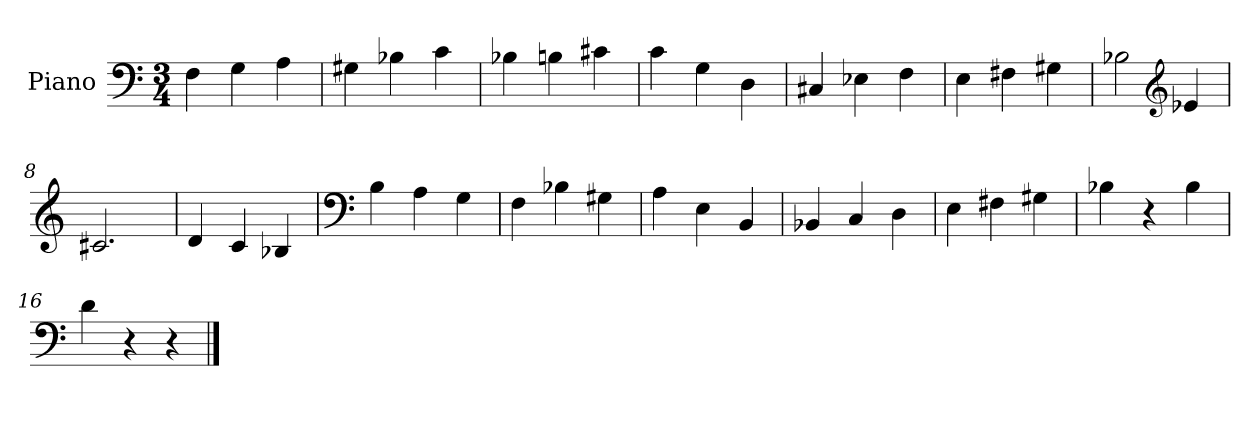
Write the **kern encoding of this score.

**kern
*part1
*staff1
*I"Piano
*I'Pno.
*clefF4
*k[]
*M3/4
*MM120
=1
4F\
4G\
4A\
=2
4G#X\
4B-X\
4c\
=3
4B-X\
4Bn\
4c#X\
=4
4c\
4G\
4D\
=5
4C#X/
4E-X\
4F\
=6
4E\
4F#X\
4G#X\
=7
2B-X\
*clefG2
4e-X/
=8
2.c#X/
=9
4d/
4c/
4B-X/
=10
*clefF4
4B\
4A\
4G\
!!LO:LB:g=z
=11
4F\
4B-X\
4G#X\
=12
4A\
4E\
4BB/
=13
4BB-X/
4C/
4D\
=14
4E\
4F#X\
4G#X\
=15
4B-X\
4r
4B-\
=16
4d\
4r
4r
==
*-
